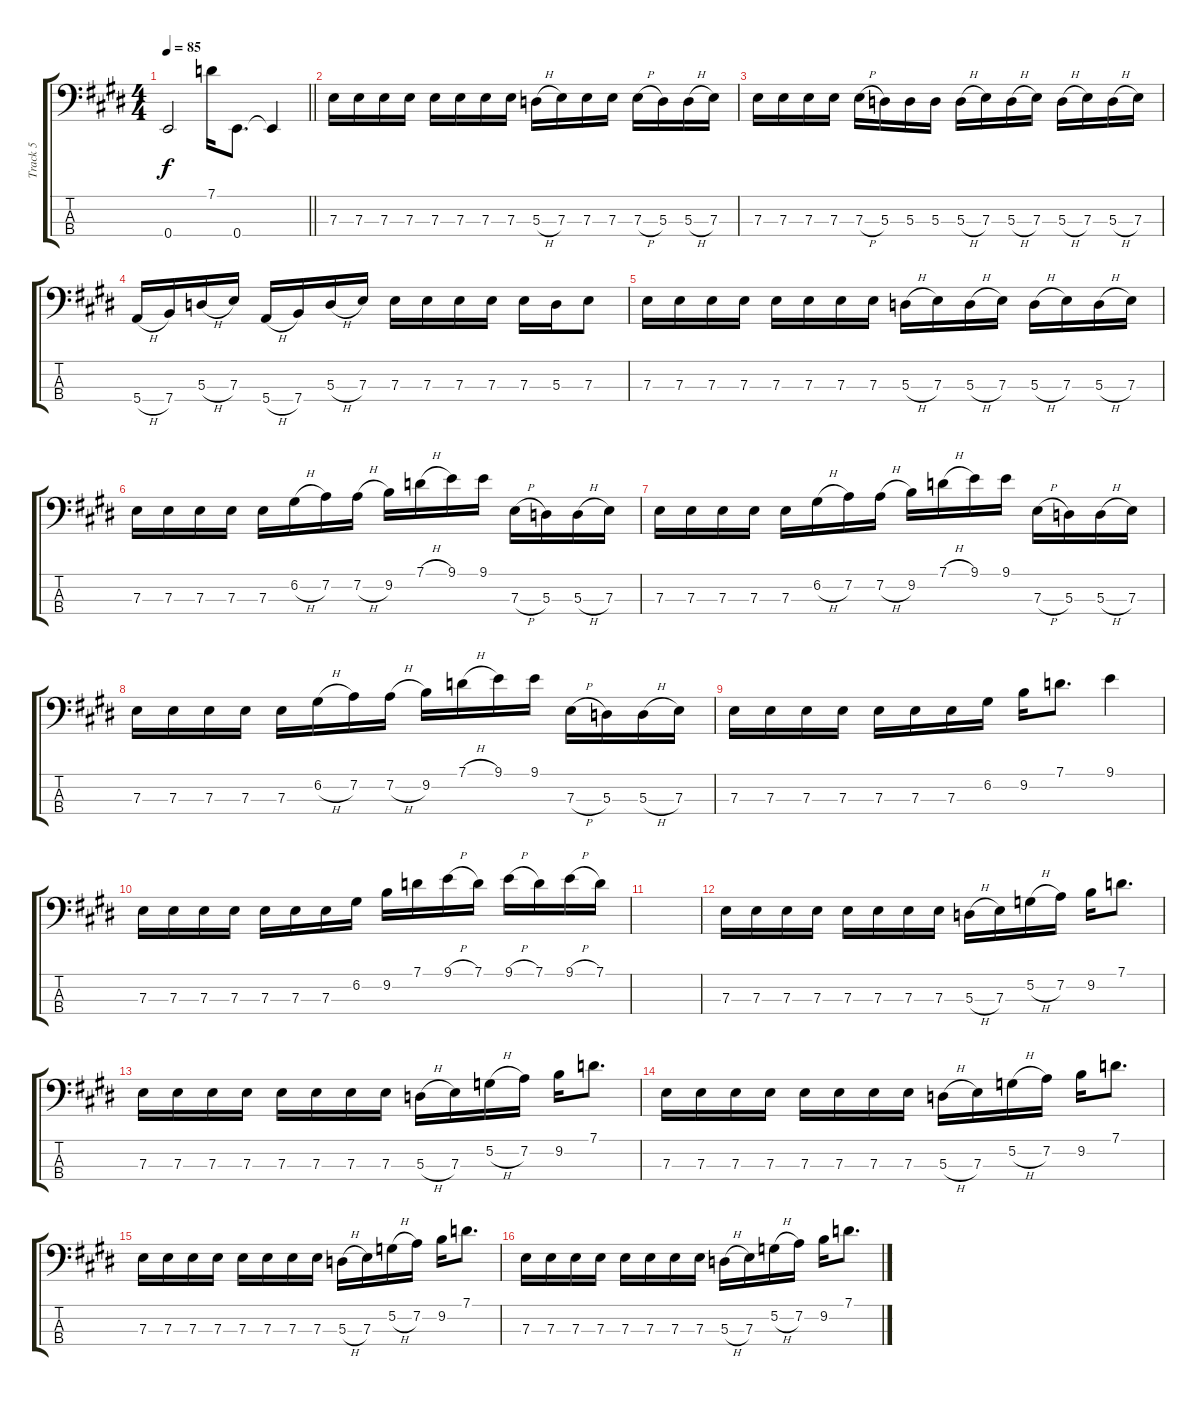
\track ("Track 5" "Track 5") {instrument electricbassfinger}
\staff {score tabs}
\tuning (G2 D2 A1 E1) {hide}
\ts (4 4)
\tempo 85
\clef f4
\barLineRight lightlight
\ks e
0.4.2{dy f} 7.1.16 0.4.8{d} 0.4{t}.4 |
7.3.16 7.3.16 7.3.16 7.3.16 7.3.16 7.3.16 7.3.16 7.3.16 5.3{h}.16 7.3.16 7.3.16 7.3.16 7.3{h}.16 5.3.16 5.3{h}.16 7.3.16 |
7.3.16 7.3.16 7.3.16 7.3.16 7.3{h}.16 5.3.16 5.3.16 5.3.16 5.3{h}.16 7.3.16 5.3{h}.16 7.3.16 5.3{h}.16 7.3.16 5.3{h}.16 7.3.16 |
5.4{h}.16 7.4.16 5.3{h}.16 7.3.16 5.4{h}.16 7.4.16 5.3{h}.16 7.3.16 7.3.16 7.3.16 7.3.16 7.3.16 7.3.16 5.3.16 7.3.8 |
7.3.16 7.3.16 7.3.16 7.3.16 7.3.16 7.3.16 7.3.16 7.3.16 5.3{h}.16 7.3.16 5.3{h}.16 7.3.16 5.3{h}.16 7.3.16 5.3{h}.16 7.3.16 |
7.3.16 7.3.16 7.3.16 7.3.16 7.3.16 6.2{h}.16 7.2.16 7.2{h}.16 9.2.16 7.1{h}.16 9.1.16 9.1.16 7.3{h}.16 5.3.16 5.3{h}.16 7.3.16 |
7.3.16 7.3.16 7.3.16 7.3.16 7.3.16 6.2{h}.16 7.2.16 7.2{h}.16 9.2.16 7.1{h}.16 9.1.16 9.1.16 7.3{h}.16 5.3.16 5.3{h}.16 7.3.16 |
7.3.16 7.3.16 7.3.16 7.3.16 7.3.16 6.2{h}.16 7.2.16 7.2{h}.16 9.2.16 7.1{h}.16 9.1.16 9.1.16 7.3{h}.16 5.3.16 5.3{h}.16 7.3.16 |
7.3.16 7.3.16 7.3.16 7.3.16 7.3.16 7.3.16 7.3.16 6.2.16 9.2.16 7.1.8{d} 9.1.4 |
7.3.16 7.3.16 7.3.16 7.3.16 7.3.16 7.3.16 7.3.16 6.2.16 9.2.16 7.1.16 9.1{h}.16 7.1.16 9.1{h}.16 7.1.16 9.1{h}.16 7.1.16 |
|
7.3.16{volume 15} 7.3.16 7.3.16 7.3.16 7.3.16 7.3.16 7.3.16 7.3.16 5.3{h}.16 7.3.16 5.2{h}.16 7.2.16 9.2.16 7.1.8{d} |
7.3.16{volume 15} 7.3.16 7.3.16 7.3.16 7.3.16 7.3.16 7.3.16 7.3.16 5.3{h}.16 7.3.16 5.2{h}.16 7.2.16 9.2.16 7.1.8{d} |
7.3.16{volume 15} 7.3.16 7.3.16 7.3.16 7.3.16 7.3.16 7.3.16 7.3.16 5.3{h}.16 7.3.16 5.2{h}.16 7.2.16 9.2.16 7.1.8{d} |
7.3.16{volume 15} 7.3.16 7.3.16 7.3.16 7.3.16 7.3.16 7.3.16 7.3.16 5.3{h}.16 7.3.16 5.2{h}.16 7.2.16 9.2.16 7.1.8{d} |
7.3.16{volume 15} 7.3.16 7.3.16 7.3.16 7.3.16 7.3.16 7.3.16 7.3.16 5.3{h}.16 7.3.16 5.2{h}.16 7.2.16 9.2.16 7.1.8{d}
